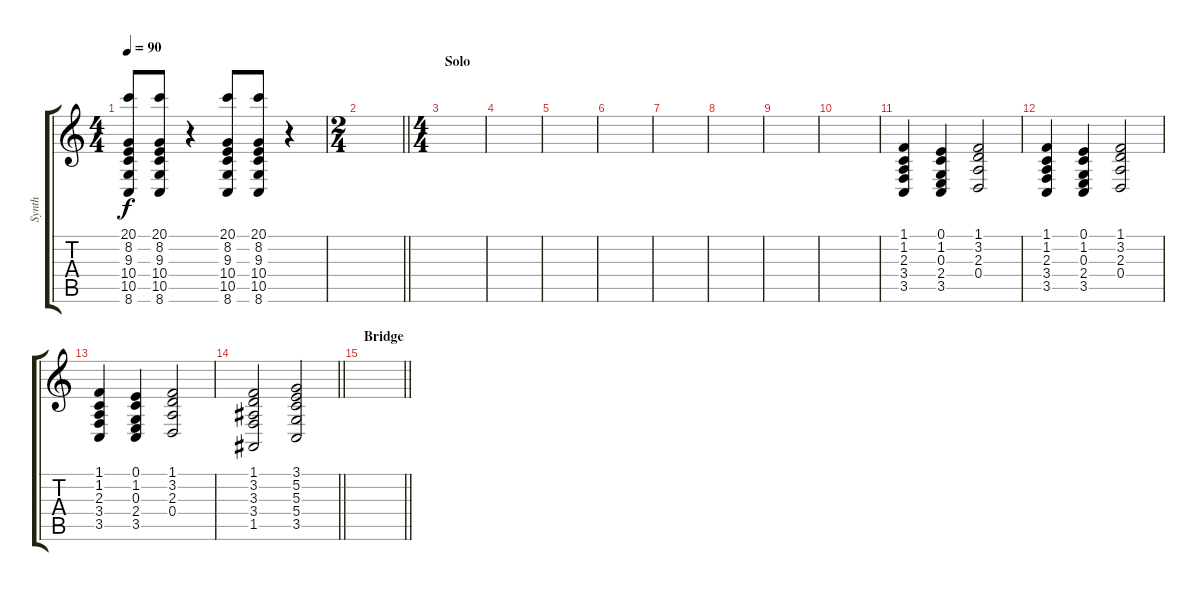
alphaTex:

\track ("Synth" "Synth") {instrument stringensemble1}
\staff {score tabs}
\tuning (E4 B3 G3 D3 A2 E2) {hide}
\ts (4 4)
\tempo 90
\clef g2
\ks c
(20.1 8.2 9.3 10.4 10.5 8.6).8{dy f} (20.1 8.2 9.3 10.4 10.5 8.6).8 r.4 (20.1 8.2 9.3 10.4 10.5 8.6).8 (20.1 8.2 9.3 10.4 10.5 8.6).8 r.4 |
\ts (2 4)
\barLineRight lightlight
|
\ts (4 4)
\section ("" "Solo")
|
|
|
|
|
|
|
|
(1.1 1.2 2.3 3.4 3.5).4{volume 12} (0.1 1.2 0.3 2.4 3.5).4 (1.1 3.2 2.3 0.4).2 |
(1.1 1.2 2.3 3.4 3.5).4 (0.1 1.2 0.3 2.4 3.5).4 (1.1 3.2 2.3 0.4).2 |
(1.1 1.2 2.3 3.4 3.5).4 (0.1 1.2 0.3 2.4 3.5).4 (1.1 3.2 2.3 0.4).2 |
\barLineRight lightlight
(1.1 3.2 3.3 3.4 1.5).2 (3.1 5.2 5.3 5.4 3.5).2 |
\section ("" "Bridge")
\barLineRight lightlight
